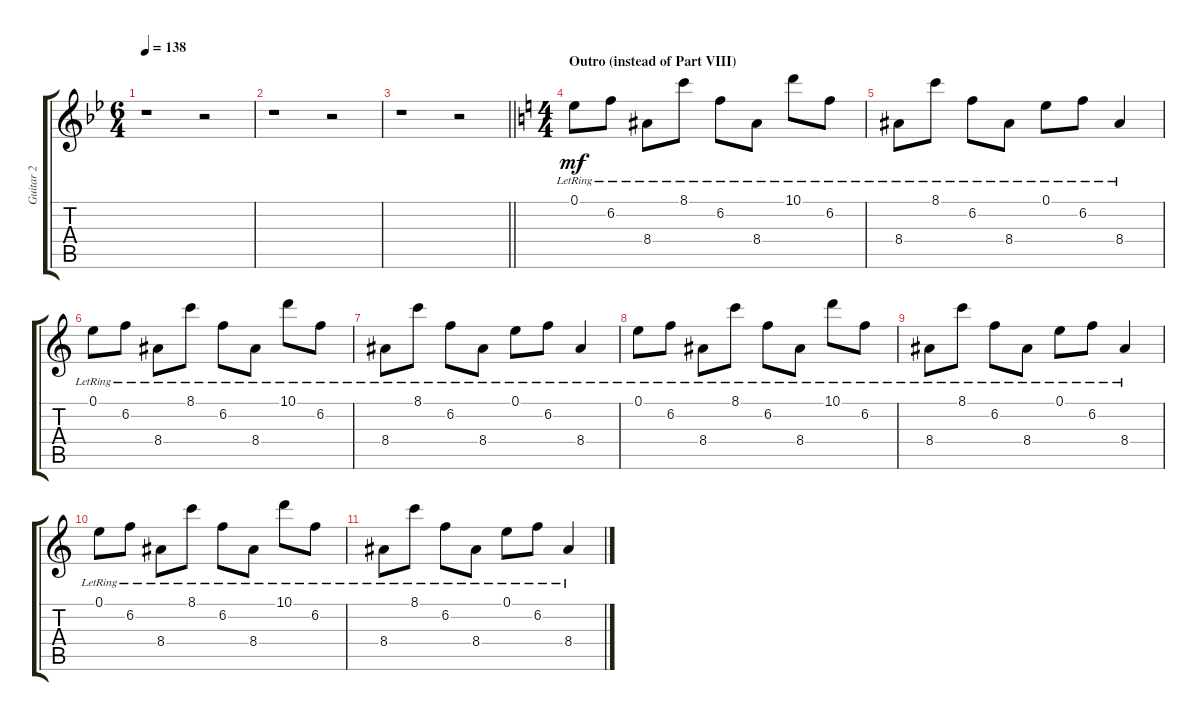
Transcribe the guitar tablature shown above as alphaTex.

\track ("Guitar 2" "Guitar 2") {instrument electricguitarclean}
\staff {score tabs}
\tuning (E4 B3 G3 D3 A2 E2) {hide}
\ts (6 4)
\tempo 138
\clef g2
\ks gminor
r.1{dy mf} r.2 |
r.1 r.2 |
\barLineRight lightlight
r.1 r.2 |
\ts (4 4)
\section ("" "Outro (instead of Part VIII)")
\ks c
0.1{lr}.8 6.2{lr}.8 8.4{lr}.8 8.1{lr}.8 6.2{lr}.8 8.4{lr}.8 10.1{lr}.8 6.2{lr}.8 |
8.4{lr}.8 8.1{lr}.8 6.2{lr}.8 8.4{lr}.8 0.1{lr}.8 6.2{lr}.8 8.4{lr}.4 |
0.1{lr}.8 6.2{lr}.8 8.4{lr}.8 8.1{lr}.8 6.2{lr}.8 8.4{lr}.8 10.1{lr}.8 6.2{lr}.8 |
8.4{lr}.8 8.1{lr}.8 6.2{lr}.8 8.4{lr}.8 0.1{lr}.8 6.2{lr}.8 8.4{lr}.4 |
0.1{lr}.8{volume 0} 6.2{lr}.8 8.4{lr}.8 8.1{lr}.8 6.2{lr}.8 8.4{lr}.8 10.1{lr}.8 6.2{lr}.8 |
8.4{lr}.8 8.1{lr}.8 6.2{lr}.8 8.4{lr}.8 0.1{lr}.8 6.2{lr}.8 8.4{lr}.4 |
0.1{lr}.8 6.2{lr}.8 8.4{lr}.8 8.1{lr}.8 6.2{lr}.8 8.4{lr}.8 10.1{lr}.8 6.2{lr}.8 |
8.4{lr}.8 8.1{lr}.8 6.2{lr}.8 8.4{lr}.8 0.1{lr}.8 6.2{lr}.8 8.4{lr}.4
